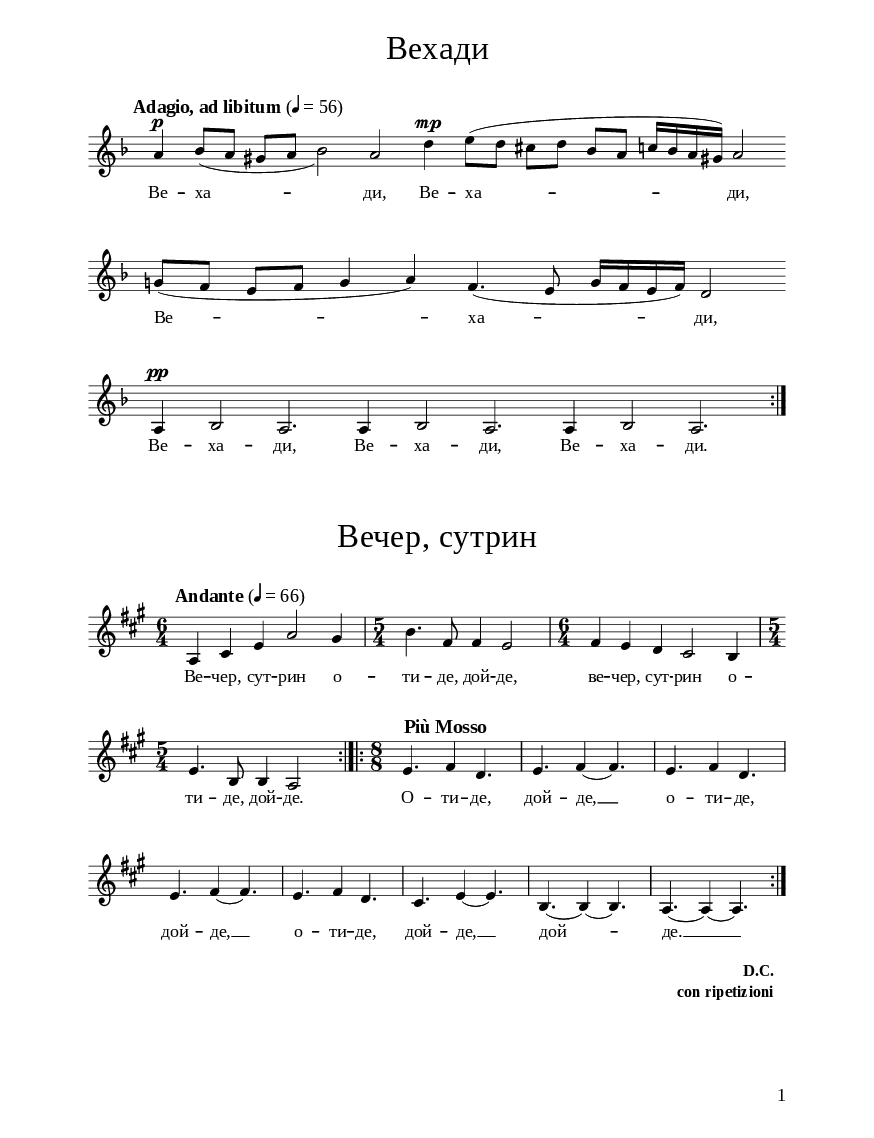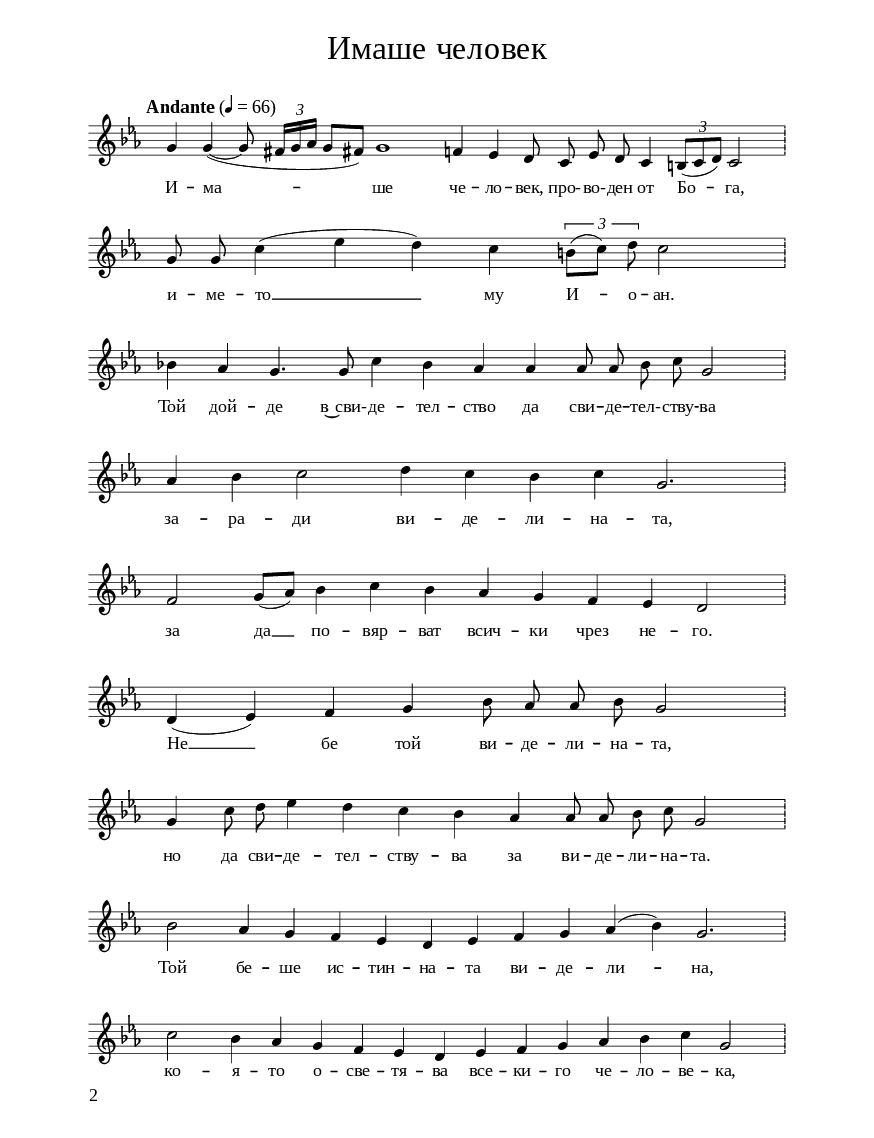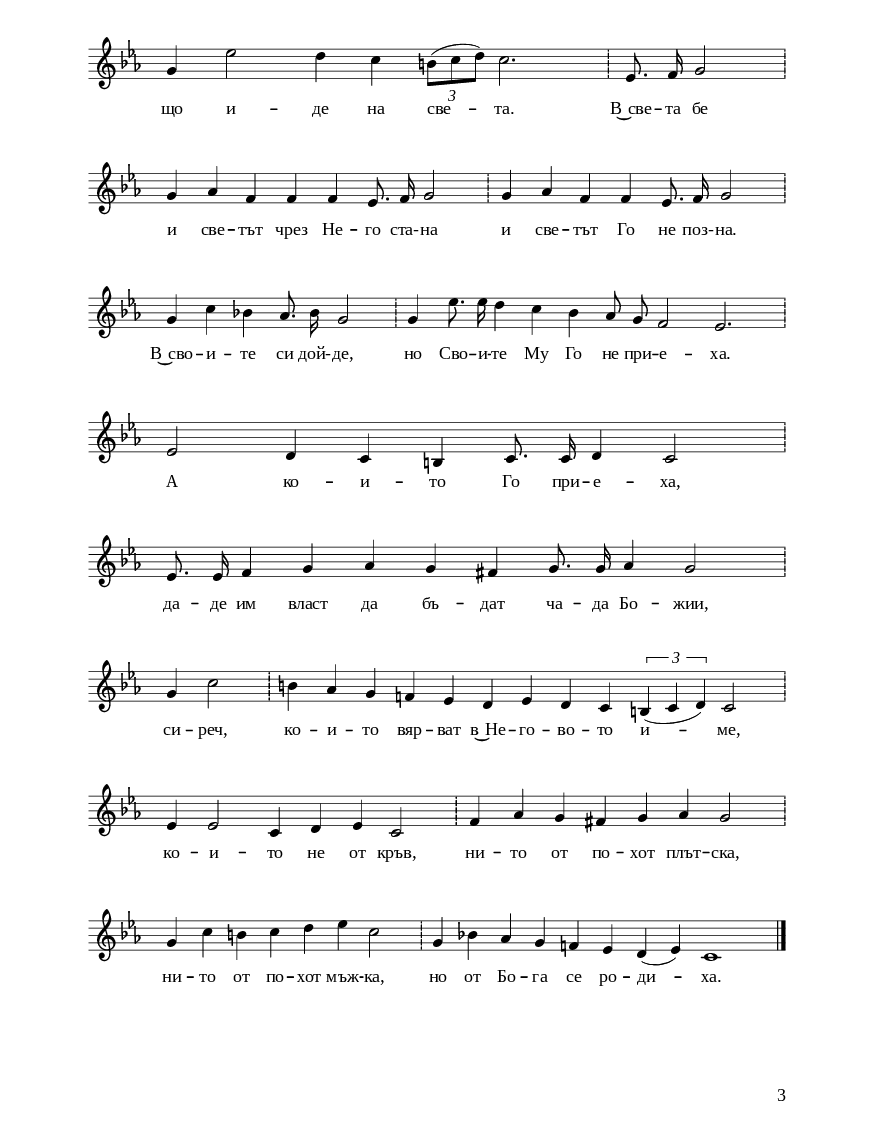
\version "2.24.2"

% include paper part and global functions
\include "include/globals.ily"

\bookpart {
  \label #'ref083_1
  \tocItem \markup "Вехади"
  \include "include/bookpart-paper.ily"
  \score {
    \include "include/score-layout.ily"

    \new Voice \absolute {
      \clef treble
      \key d \minor
      \tempoFunc "Adagio, ad libitum" 4 "56"
      \override Staff.BarLine.gap = 0.5
      \autoBeamOff
      \omit Score.TimeSignature
      \cadenzaOn % allows custom bar lines

      \slurDown a'4^\p bes'8 [ ( a'] gis' [a'] bes'2 ) \slurNeutral  a' d''4^\mp   e''8 ( [d''] cis'' [d''] bes' [a'] c''16 [bes' a' gis'!] ) a'2   \break

      \time 10/4 g'8 ([ f'] e' [f'] g'4 a' ) f'4. ( e'8 g'16 [f' e' f'] ) d'2 \break

      a4^\pp  bes2 a2. a4  bes2 a2. a4  bes2 a2. \bar ":|." \break
    }

    \addlyrics {
      Ве -- ха -- ди, Ве -- ха -- ди, Ве -- ха -- ди,
      Ве -- ха -- ди, Ве -- ха -- ди, Ве -- ха -- ди.
    }
    \header {
      title = \titleFunc "Вехади" "Vehadi"
    }

    \midi{}

  } % score
  %

  \include "include/bookpart-paper.ily"
  \label #'ref083_2
  \tocItem \markup "Вечер, сутрин"
  \score {
    \include "include/score-layout.ily"

    \new Voice \absolute {
      \clef treble
      \key a \major
      \time 6/4
      \tempoFunc "Andante" 4 "66"
      \autoBeamOff

      a4 cis' e' a'2 gis'4 |  \time 5/4  b'4. fis'8 fis'4 e'2 | \time 6/4  fis'4 e' d' cis'2 b4 \break |

      \time 5/4  e'4. b8 b4 a2 | \bar ":|.|:" \time 8/8 \tempo  "   Più Mosso"

      e'4. fis'4 d'4. | e'4. fis'4 ~ fis'4. | e'4. fis'4 d'4. \break |

      e'4. fis'4 ~ fis'4. |e'4. fis'4 d'4. | cis'4. e'4 ~ e'4. | b4. ~ b4 ~ b4. | a4. ~ a4 ~ a4. | \bar ":|."


    }

    \addlyrics {
      Ве -- чер,
      сут -- рин о -- ти -- де, дой -- де, ве -- чер,
      сут -- рин о -- ти -- де, дой -- де. О -- ти --
      де, дой -- де, __ о -- ти -- де, дой -- де, __ о -- ти
      -- де, дой -- де, __ дой -- де. __}
      \header {
        title = \titleFunc "Вечер, сутрин" "Večer, sutrin"
      }

      \midi{}

    } % score

    \markup \dc-two "D.C." "con ripetizioni"

    \pageBreak
    \include "include/bookpart-paper.ily"
    \label #'ref083_3
    \tocItem \markup "Имаше человек"
    \score {
      \include "include/score-layout.ily"

      \new Voice \absolute {
        \clef treble
        \key c \minor
        \omit Score.TimeSignature
        \cadenzaOn % allows custom bar lines
        \tempoFunc "Andante" 4 "66"

        \autoBeamOff
        g'4  g' ( ~ g'8 \times 2/3  { fis'16 [g'16 as'] } g'8 [ fis'!] ) g'1 f'4 es' d'8 c' es' d'

        c'4  \times 2/3  { b8 ( [c' d'8] )  } c'2 \bar"!" \break

        g'8 g' c''4 ( es'' d'' ) \tupletUp c''4 \tuplet 3/2 { b'8 ([ c''] ) d''8 } c''2  \tupletNeutral \bar "!" \break

        bes'4 as' g'4. g'8 c''4 bes' as' as' as'8 as' bes' c'' g'2 \bar"!" \break

        as'4 bes' c''2 d''4 c'' bes' c'' g'2.  \bar"!" \break

        f'2 g'8 [( as' )] bes'4 c'' bes' as'4 g' f' es' d'2 \bar"!" \break

        d'4 ( es' ) f' g' bes'8 as' as' bes' g'2 \bar"!" \break

        g'4 c''8 d'' es''4 d'' c'' bes' as'4 as'8 as' bes' c'' g'2 \bar"!" \break

        bes'2 as'4 g' f'4 es' d' es' f'4 g' as' ( bes' ) g'2. \bar"!" \break

        c''2 bes'4 as' g'4 f' es' d' es'4 f' g' as' bes' c'' g'2 \bar"!" \break

        g'4 es''2 d''4 c''4  \times 2/3  { b'8 ( [c'' d''8] ) }  c''2. \bar"!"  es'8. f'16 \noBeam g'2 \bar"!" \break

        g'4 as' f'4 f' f' es'8. f'16 g'2 \bar"!" g'4 as' f'4 f' es'8. f'16 g'2 \bar"!" \break

        g'4 c'' bes' as'8. bes'16 g'2 \bar"!" g'4 es''8. es''16 d''4 c'' bes' as'8 g' f'2 es'2. \bar"!" \break

        es'2 d'4 c' b! c'8. c'16 d'4 c'2 \bar"!" \break

        es'8. es'16 f'4 g' as'4 g' fis' g'8. g'16 \noBeam as'4 g'2  \bar"!" \break

        g'4 c''2 \bar"!" b'4  as'4 g' f' es' d'4 es' d' c'  \times 2/3  {
          b!4 ( c'4 d' )
        } c'2  \bar"!" \break

        es'4 es'2 c'4 d'4 es' c'2  \bar"!" f'4 as' g'  fis'4 g' as' g'2  \bar"!" \break

        g'4 c'' b'! c'' d'' es''4 c''2 \bar"!" g'4 bes' as' g' f' es'd'4 ( es' ) c'1 \bar "|."

      }


      \addlyrics {
        И -- ма --
        ше че -- ло -- век, "про-" -- "во-" -- ден от Бо --
        га, и -- ме -- то __ му И -- о -- ан. Той дой --
        де "в~сви-" -- де -- тел -- ство да сви -- де -- "тел-"
        -- ству -- ва за -- ра -- ди ви -- де -- ли -- на
        -- та, за да __ по -- вяр -- ват всич -- ки чрез не
        -- го. Не __ бе той ви -- де -- ли -- на -- та, но
        да сви -- де -- тел -- ству -- ва за ви -- де --
        ли -- на -- та. Той бе -- ше ис -- тин -- на --
        та ви -- де -- ли -- на, ко -- я -- то о -- све
        -- тя -- ва все -- ки -- го че -- ло -- ве -- ка,
        що и -- де на све -- та. В~све -- та бе и све
        -- тът чрез Не -- го "ста-" -- на и све -- тът Го
        не "поз-" -- на. В~сво -- и -- те си "дой-" -- де, но
        Сво -- и -- те Му Го не при -- е -- ха. А ко
        -- и -- то Го при -- е -- ха, да -- де им власт
        да бъ -- дат ча -- да Бо -- жии, си -- реч, ко
        -- и -- то вяр -- ват в~Не -- го -- во -- то и --
        ме, ко -- и -- то не от кръв, ни -- то от по
        -- хот плът -- ска, ни -- то от по -- хот мъж --
        ка, но от Бо -- га се ро -- ди -- ха.}

        \header {
          title = \titleFunc "Имаше человек" "Imaše čelovek"
        }

        \midi{}

      } % score


    } % bookpart
